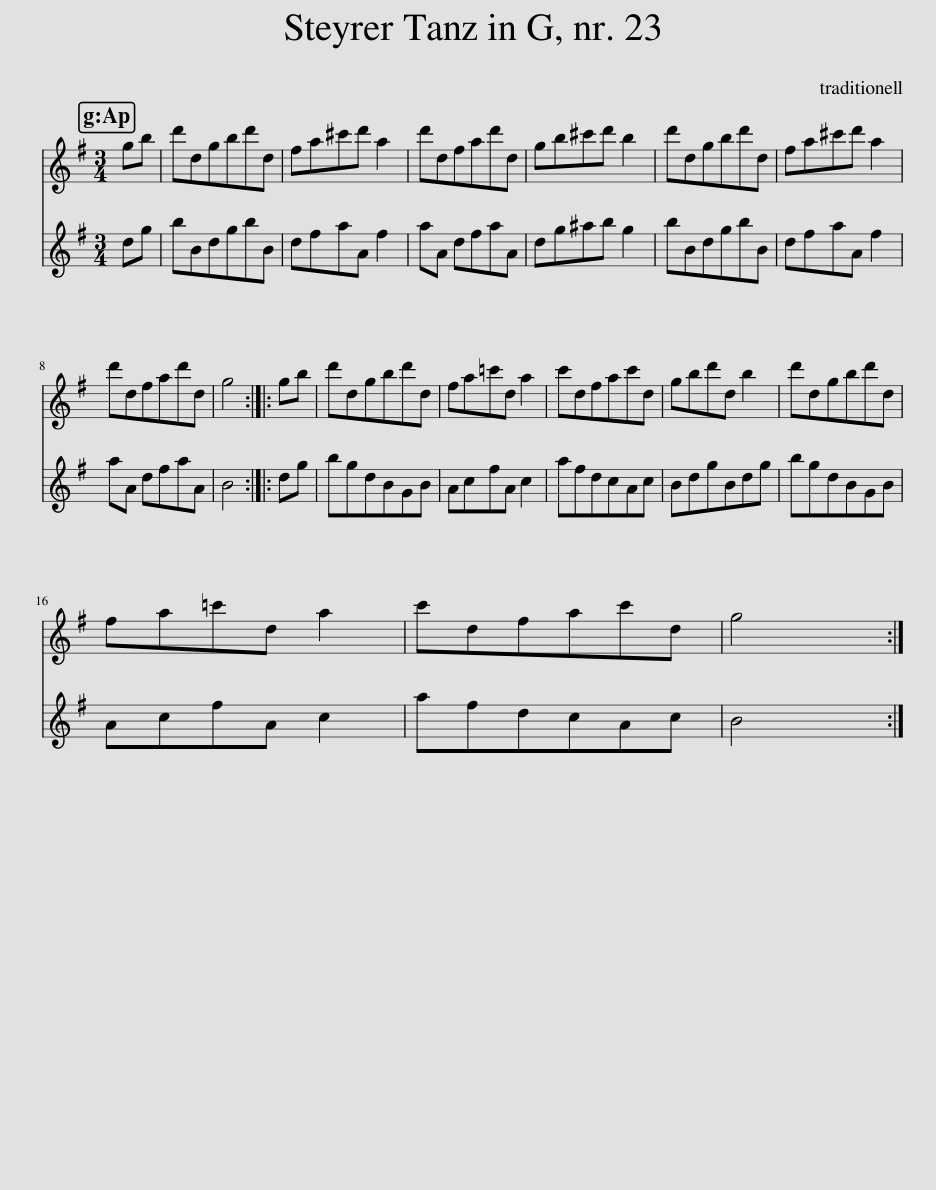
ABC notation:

X:1
%%score 1 2
L:1/8
M:3/4
I:linebreak $
K:G
V:1 treble
V:2 treble
V:1
 gb | d'dgbd'd | fa^c'd' a2 | d'dfad'd | gb^c'd' b2 | %5
 d'dgbd'd | fa^c'd' a2 |$ d'dfad'd | g4 :: gb | %10
 d'dgbd'd | fa=c'd a2 | c'dfac'd | gbd'd b2 | d'dgbd'd |$ %15
 fa=c'd a2 | c'dfac'd | g4 :| %18
V:2
 dg | bBdgbB | dfaA f2 | aA dfaA | dg^ab g2 | %5
 bBdgbB | dfaA f2 |$ aA dfaA | B4 :: dg | %10
 bgdBGB | AcfA c2 | afdcAc | BdgBdg | bgdBGB |$ %15
 AcfA c2 | afdcAc | B4 :| %18
